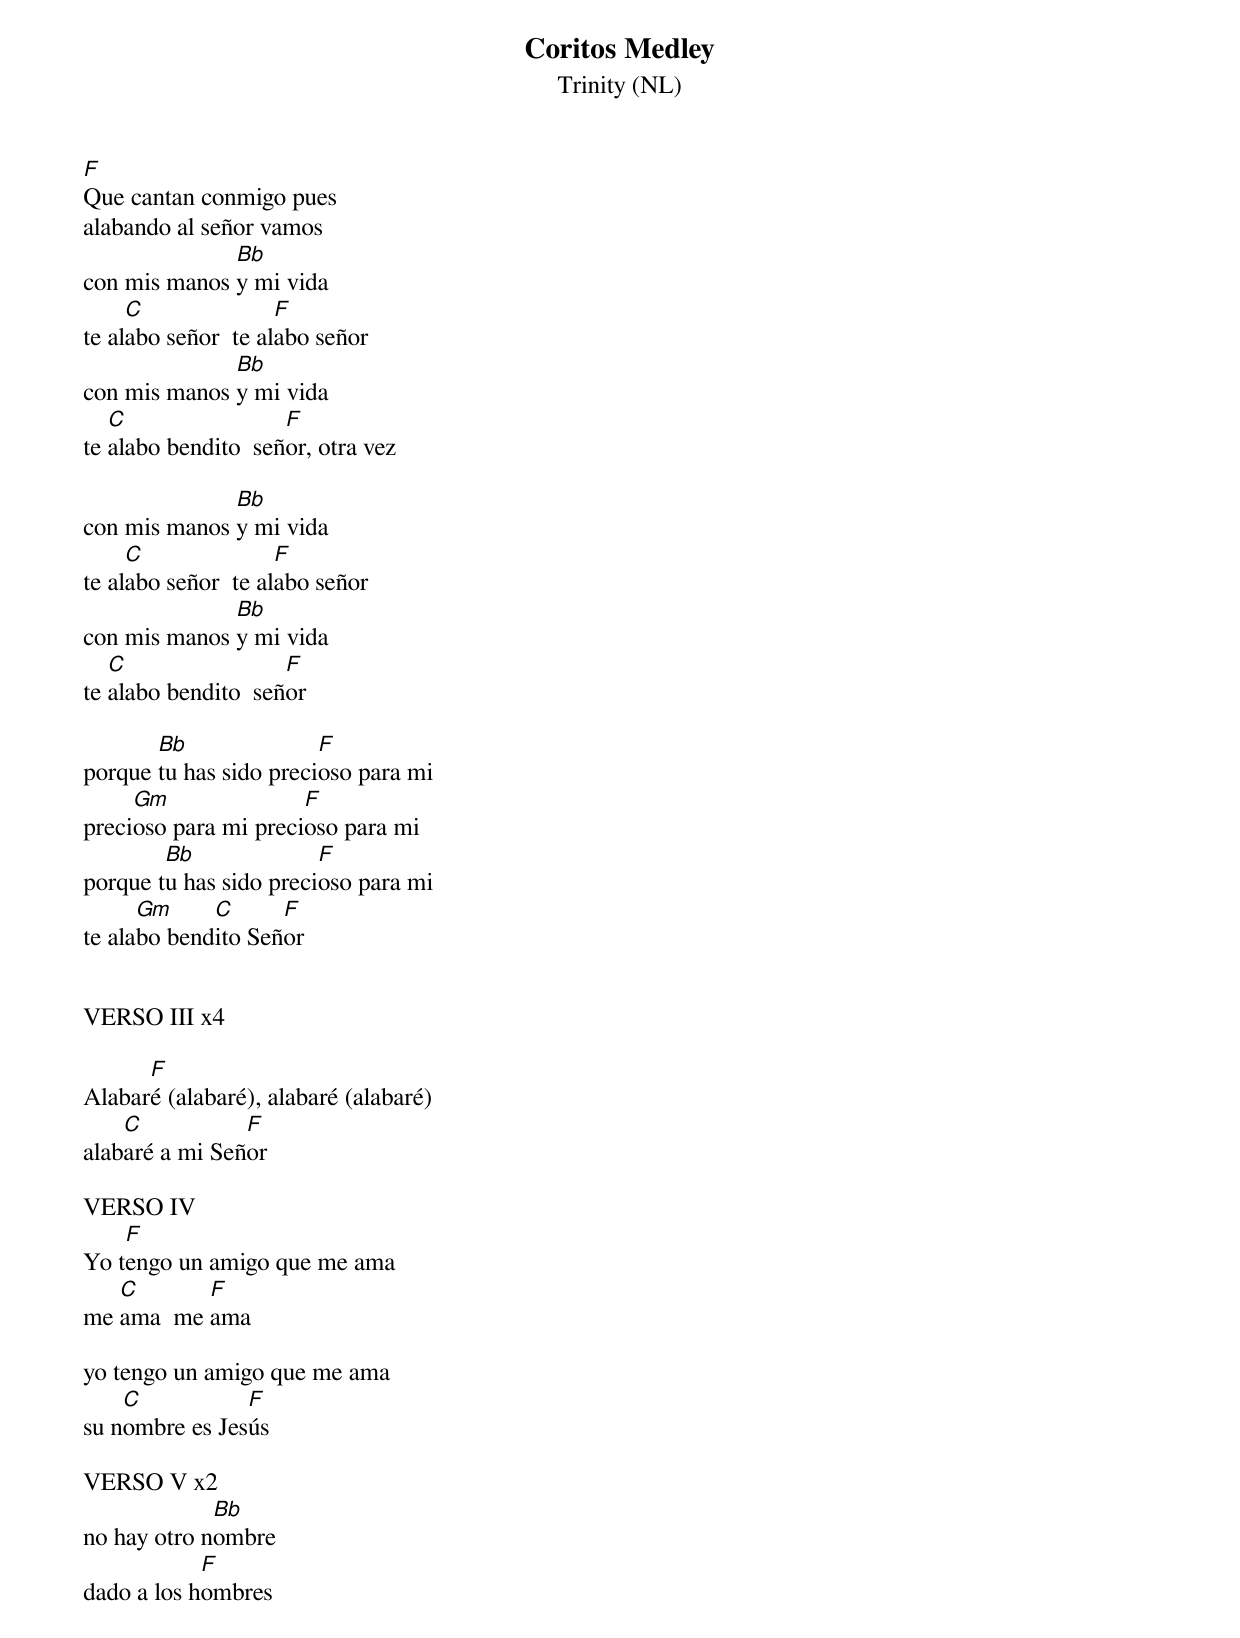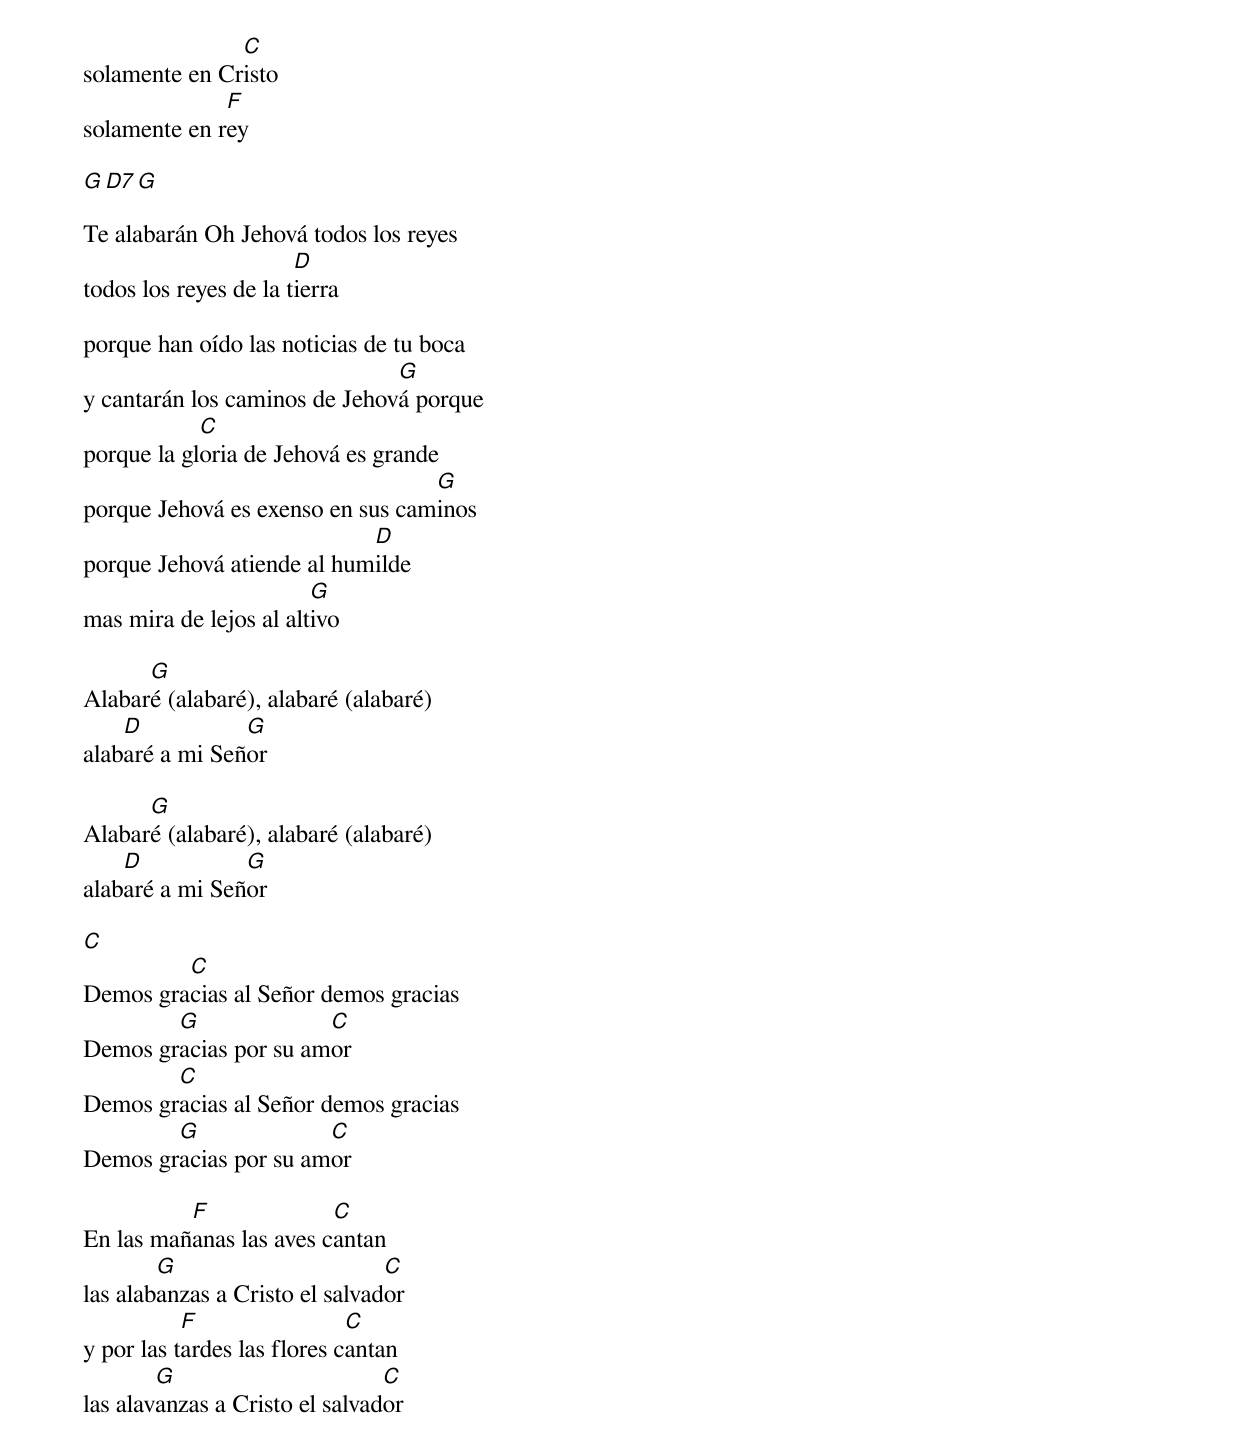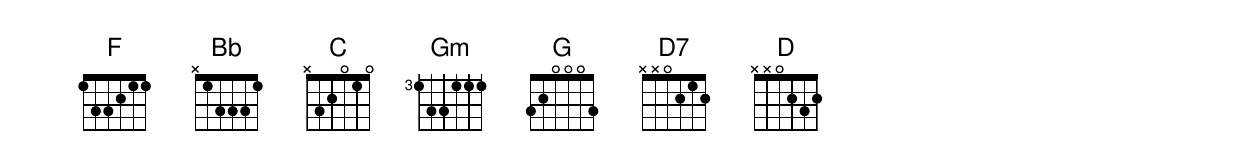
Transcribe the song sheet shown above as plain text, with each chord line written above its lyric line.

Coritos Medley
Trinity (NL)

F
Que cantan conmigo pues
alabando al señor vamos
              Bb
con mis manos y mi vida
     C               F
te alabo señor  te alabo señor
              Bb
con mis manos y mi vida
   C                 F
te alabo bendito  señor, otra vez

              Bb
con mis manos y mi vida
     C               F
te alabo señor  te alabo señor
              Bb
con mis manos y mi vida
   C                 F
te alabo bendito  señor

       Bb               F
porque tu has sido precioso para mi
     Gm               F
precioso para mi precioso para mi
        Bb              F
porque tu has sido precioso para mi
      Gm     C      F
te alabo bendito Señor


VERSO III x4

      F
Alabaré (alabaré), alabaré (alabaré)
    C           F
alabaré a mi Señor

VERSO IV
    F
Yo tengo un amigo que me ama
   C       F
me ama  me ama

yo tengo un amigo que me ama
    C           F
su nombre es Jesús

VERSO V x2
             Bb
no hay otro nombre
            F
dado a los hombres
               C
solamente en Cristo
              F
solamente en rey

G D7 G

Te alabarán Oh Jehová todos los reyes
                       D
todos los reyes de la tierra

porque han oído las noticias de tu boca
                               G
y cantarán los caminos de Jehová porque
            C
porque la gloria de Jehová es grande
                                  G
porque Jehová es exenso en sus caminos
                            D
porque Jehová atiende al humilde
                        G
mas mira de lejos al altivo

      G
Alabaré (alabaré), alabaré (alabaré)
    D           G
alabaré a mi Señor

      G
Alabaré (alabaré), alabaré (alabaré)
    D           G
alabaré a mi Señor

C
         C
Demos gracias al Señor demos gracias
        G              C
Demos gracias por su amor
        C
Demos gracias al Señor demos gracias
        G              C
Demos gracias por su amor

          F              C
En las mañanas las aves cantan
        G                       C
las alabanzas a Cristo el salvador
           F                 C
y por las tardes las flores cantan
        G                       C
las alavanzas a Cristo el salvador
